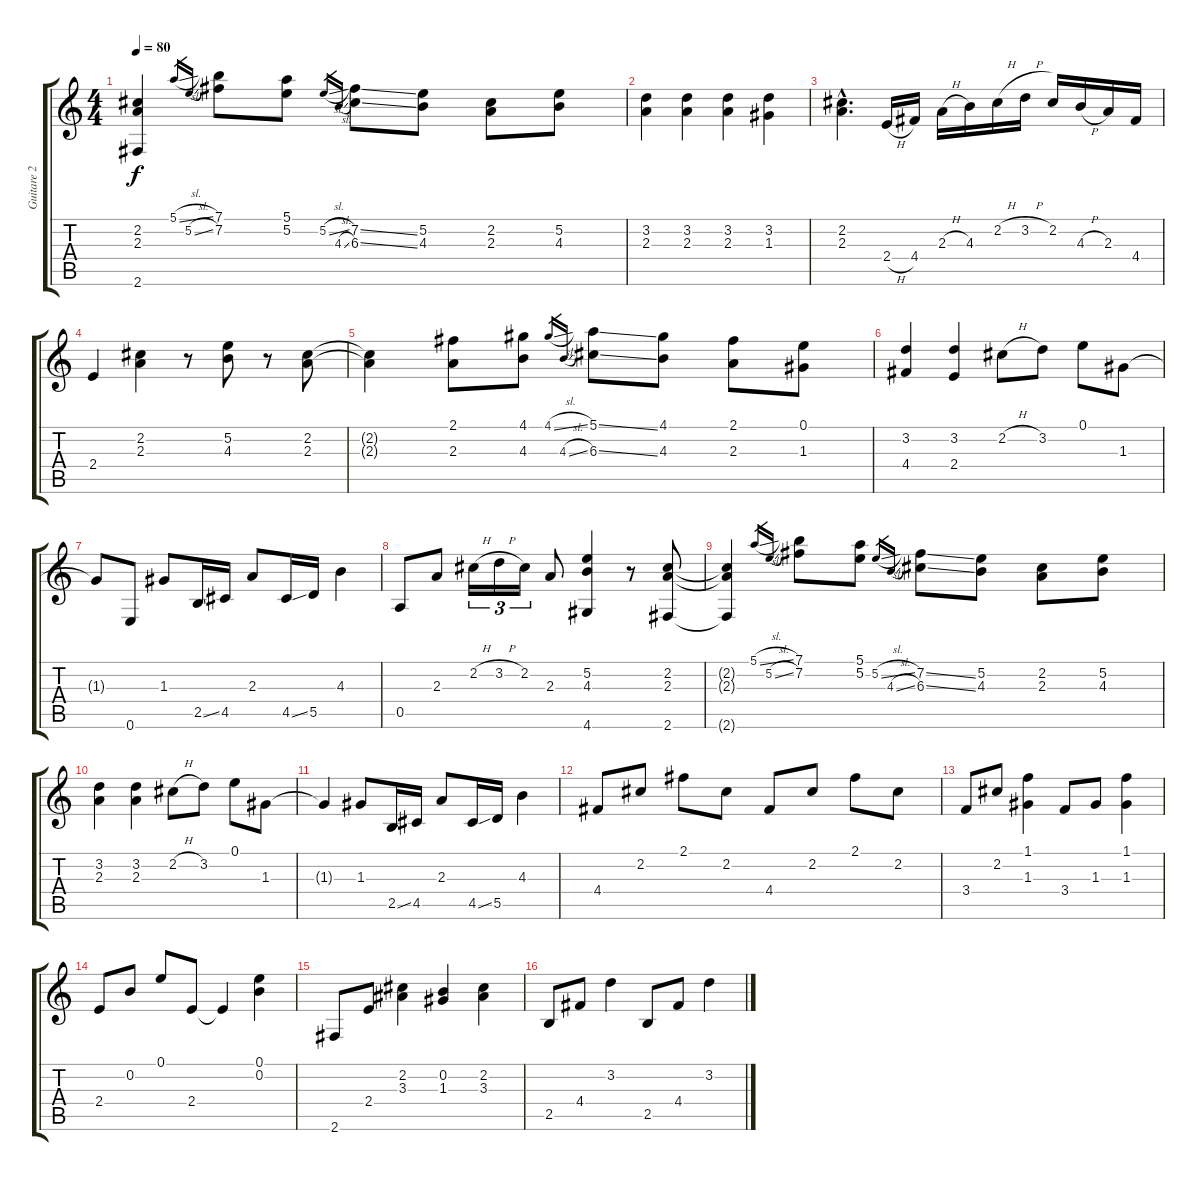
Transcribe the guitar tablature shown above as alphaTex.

\track ("Guitare 2" "Guitare 2") {instrument acousticguitarsteel}
\staff {score tabs}
\tuning (E4 B3 G3 D3 A2 E2) {hide}
\ts (4 4)
\tempo 80
\clef g2
\ks c
(2.2{t} 2.3{t} 2.6{t}).4{dy f} 5.1{sl}.16{gr} 5.2{sl}.16{gr} (7.1 7.2).8 (5.1 5.2).8 5.2{sl}.16{gr} 4.3{sl}.16{gr} (7.2{ss} 6.3{ss}).8 (5.2 4.3).8 (2.2 2.3).8 (5.2 4.3).8 |
(3.2 2.3).4 (3.2 2.3).4 (3.2 2.3).4 (3.2 1.3).4 |
(2.2{hac} 2.3{hac}).4{d} 2.4{h}.16 4.4.16 2.3{h}.16 4.3.16 2.2{h}.16 3.2{h}.16 2.2.16 4.3{h}.16 2.3.16 4.4.16 |
2.4.4 (2.2 2.3).4 r.8 (5.2 4.3).8 r.8 (2.2 2.3).8 |
(2.2{t} 2.3{t}).4 (2.1 2.3).8 (4.1 4.3).8 4.1{sl}.16{gr} 4.3{sl}.16{gr} (5.1{ss} 6.3{ss}).8 (4.1 4.3).8 (2.1 2.3).8 (0.1 1.3).8 |
(3.2 4.4).4 (3.2 2.4).4 2.2{h}.8 3.2.8 0.1.8 1.3.8 |
1.3{t}.8 0.6.8 1.3.8 2.5{ss}.16 4.5.16 2.3.8 4.5{ss}.16 5.5.16 4.3.4 |
0.5.8 2.3.8 2.2{h}.16{tu (3 2)} 3.2{h}.16{tu (3 2)} 2.2.16{tu (3 2)} 2.3.8 (5.2 4.3 4.6).4 r.8 (2.2 2.3 2.6).8 |
(2.2{t} 2.3{t} 2.6{t}).4 5.1{sl}.16{gr} 5.2{sl}.16{gr} (7.1 7.2).8 (5.1 5.2).8 5.2{sl}.16{gr} 4.3{sl}.16{gr} (7.2{ss} 6.3{ss}).8 (5.2 4.3).8 (2.2 2.3).8 (5.2 4.3).8 |
(3.2 2.3).4 (3.2 2.3).4 2.2{h}.8 3.2.8 0.1.8 1.3.8 |
1.3{t}.4 1.3.8 2.5{ss}.16 4.5.16 2.3.8 4.5{ss}.16 5.5.16 4.3.4 |
4.4.8 2.2.8 2.1.8 2.2.8 4.4.8 2.2.8 2.1.8 2.2.8 |
3.4.8 2.2.8 (1.1 1.3).4 3.4.8 1.3.8 (1.1 1.3).4 |
2.4.8 0.2.8 0.1.8 2.4.8 2.4{t}.4 (0.1 0.2).4 |
2.6.8 2.4.8 (2.2 3.3).4 (0.2 1.3).4 (2.2 3.3).4 |
2.5.8 4.4.8 3.2.4 2.5.8 4.4.8 3.2.4
